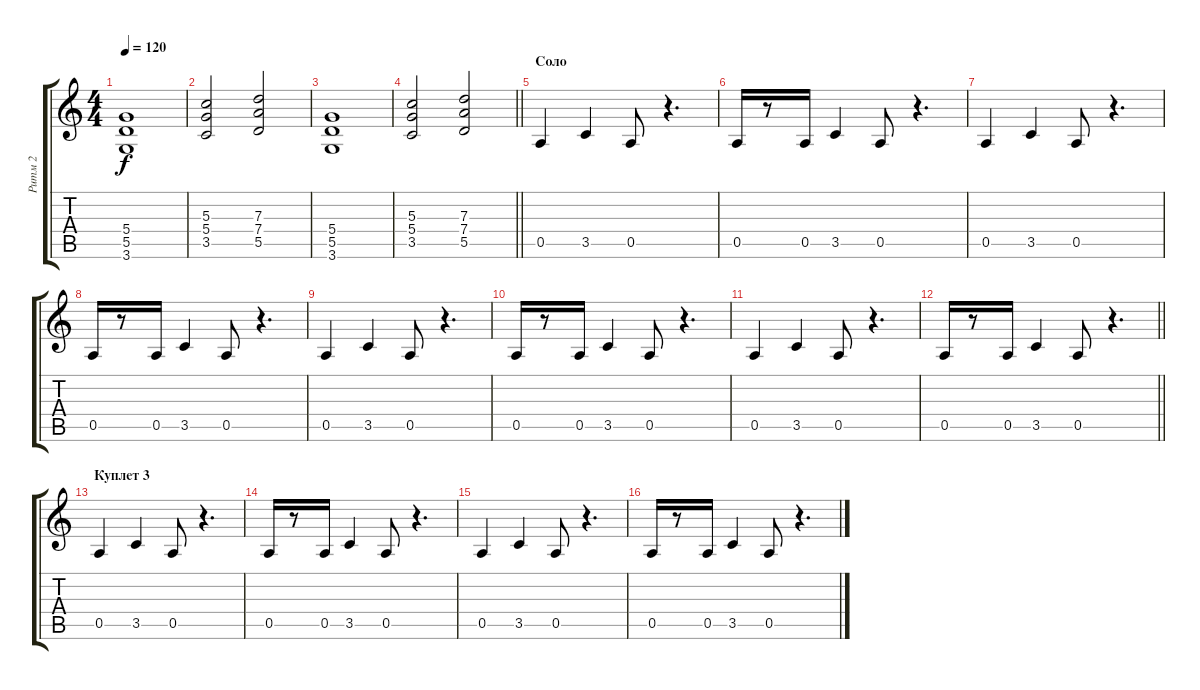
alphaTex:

\track ("Ритм 2" "Ритм 2") {instrument distortionguitar}
\staff {score tabs}
\tuning (E4 B3 G3 D3 A2 E2) {hide}
\ts (4 4)
\tempo 120
\clef g2
\ks c
(5.4 5.5 3.6).1{dy f} |
(5.3 5.4 3.5).2 (7.3 7.4 5.5).2 |
(5.4 5.5 3.6).1 |
\barLineRight lightlight
(5.3 5.4 3.5).2 (7.3 7.4 5.5).2 |
\section ("" "Соло")
0.5.4 3.5.4 0.5.8 r.4{d} |
0.5.16 r.8 0.5.16 3.5.4 0.5.8 r.4{d} |
0.5.4 3.5.4 0.5.8 r.4{d} |
0.5.16 r.8 0.5.16 3.5.4 0.5.8 r.4{d} |
0.5.4 3.5.4 0.5.8 r.4{d} |
0.5.16 r.8 0.5.16 3.5.4 0.5.8 r.4{d} |
0.5.4 3.5.4 0.5.8 r.4{d} |
\barLineRight lightlight
0.5.16 r.8 0.5.16 3.5.4 0.5.8 r.4{d} |
\section ("" "Куплет 3")
0.5.4 3.5.4 0.5.8 r.4{d} |
0.5.16 r.8 0.5.16 3.5.4 0.5.8 r.4{d} |
0.5.4 3.5.4 0.5.8 r.4{d} |
0.5.16 r.8 0.5.16 3.5.4 0.5.8 r.4{d}
